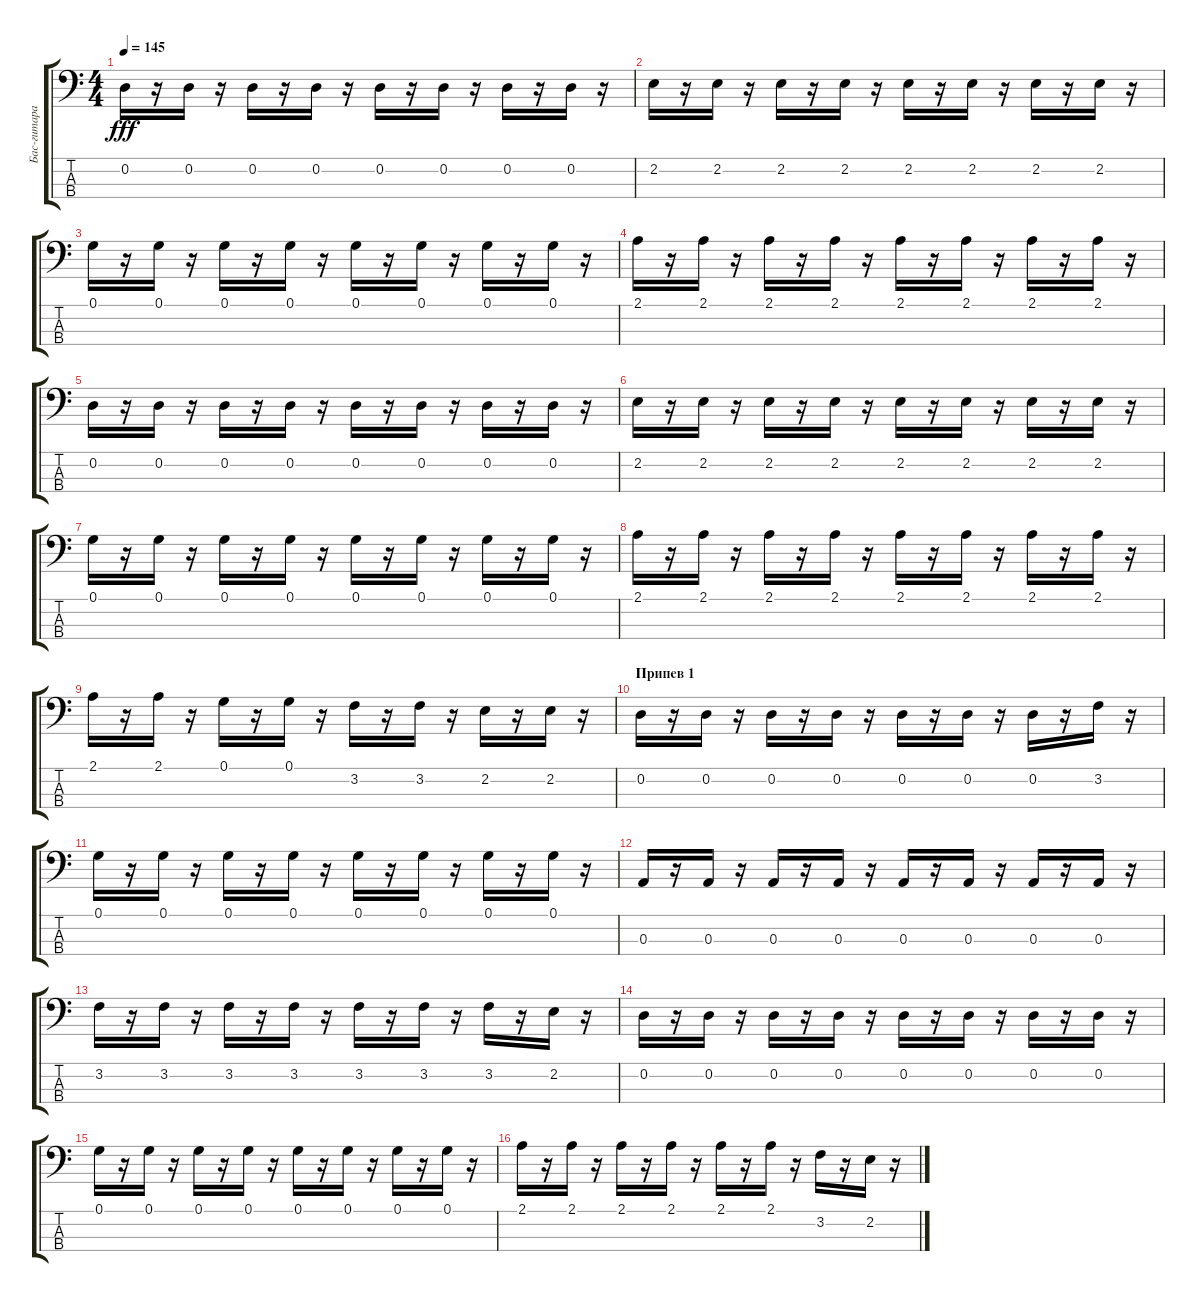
\track ("Бас-гитара" "Бас-гитара") {instrument electricbasspick}
\staff {score tabs}
\tuning (G2 D2 A1 E1) {hide}
\ts (4 4)
\tempo 145
\clef f4
\ks c
0.2.16{dy fff} r.16 0.2.16 r.16 0.2.16 r.16 0.2.16 r.16 0.2.16 r.16 0.2.16 r.16 0.2.16 r.16 0.2.16 r.16 |
2.2.16 r.16 2.2.16 r.16 2.2.16 r.16 2.2.16 r.16 2.2.16 r.16 2.2.16 r.16 2.2.16 r.16 2.2.16 r.16 |
0.1.16 r.16 0.1.16 r.16 0.1.16 r.16 0.1.16 r.16 0.1.16 r.16 0.1.16 r.16 0.1.16 r.16 0.1.16 r.16 |
2.1.16 r.16 2.1.16 r.16 2.1.16 r.16 2.1.16 r.16 2.1.16 r.16 2.1.16 r.16 2.1.16 r.16 2.1.16 r.16 |
0.2.16 r.16 0.2.16 r.16 0.2.16 r.16 0.2.16 r.16 0.2.16 r.16 0.2.16 r.16 0.2.16 r.16 0.2.16 r.16 |
2.2.16 r.16 2.2.16 r.16 2.2.16 r.16 2.2.16 r.16 2.2.16 r.16 2.2.16 r.16 2.2.16 r.16 2.2.16 r.16 |
0.1.16 r.16 0.1.16 r.16 0.1.16 r.16 0.1.16 r.16 0.1.16 r.16 0.1.16 r.16 0.1.16 r.16 0.1.16 r.16 |
2.1.16 r.16 2.1.16 r.16 2.1.16 r.16 2.1.16 r.16 2.1.16 r.16 2.1.16 r.16 2.1.16 r.16 2.1.16 r.16 |
2.1.16 r.16 2.1.16 r.16 0.1.16 r.16 0.1.16 r.16 3.2.16 r.16 3.2.16 r.16 2.2.16 r.16 2.2.16 r.16 |
\section ("" "Припев 1")
0.2.16 r.16 0.2.16 r.16 0.2.16 r.16 0.2.16 r.16 0.2.16 r.16 0.2.16 r.16 0.2.16 r.16 3.2.16 r.16 |
0.1.16 r.16 0.1.16 r.16 0.1.16 r.16 0.1.16 r.16 0.1.16 r.16 0.1.16 r.16 0.1.16 r.16 0.1.16 r.16 |
0.3.16 r.16 0.3.16 r.16 0.3.16 r.16 0.3.16 r.16 0.3.16 r.16 0.3.16 r.16 0.3.16 r.16 0.3.16 r.16 |
3.2.16 r.16 3.2.16 r.16 3.2.16 r.16 3.2.16 r.16 3.2.16 r.16 3.2.16 r.16 3.2.16 r.16 2.2.16 r.16 |
0.2.16 r.16 0.2.16 r.16 0.2.16 r.16 0.2.16 r.16 0.2.16 r.16 0.2.16 r.16 0.2.16 r.16 0.2.16 r.16 |
0.1.16 r.16 0.1.16 r.16 0.1.16 r.16 0.1.16 r.16 0.1.16 r.16 0.1.16 r.16 0.1.16 r.16 0.1.16 r.16 |
2.1.16 r.16 2.1.16 r.16 2.1.16 r.16 2.1.16 r.16 2.1.16 r.16 2.1.16 r.16 3.2.16 r.16 2.2.16 r.16
